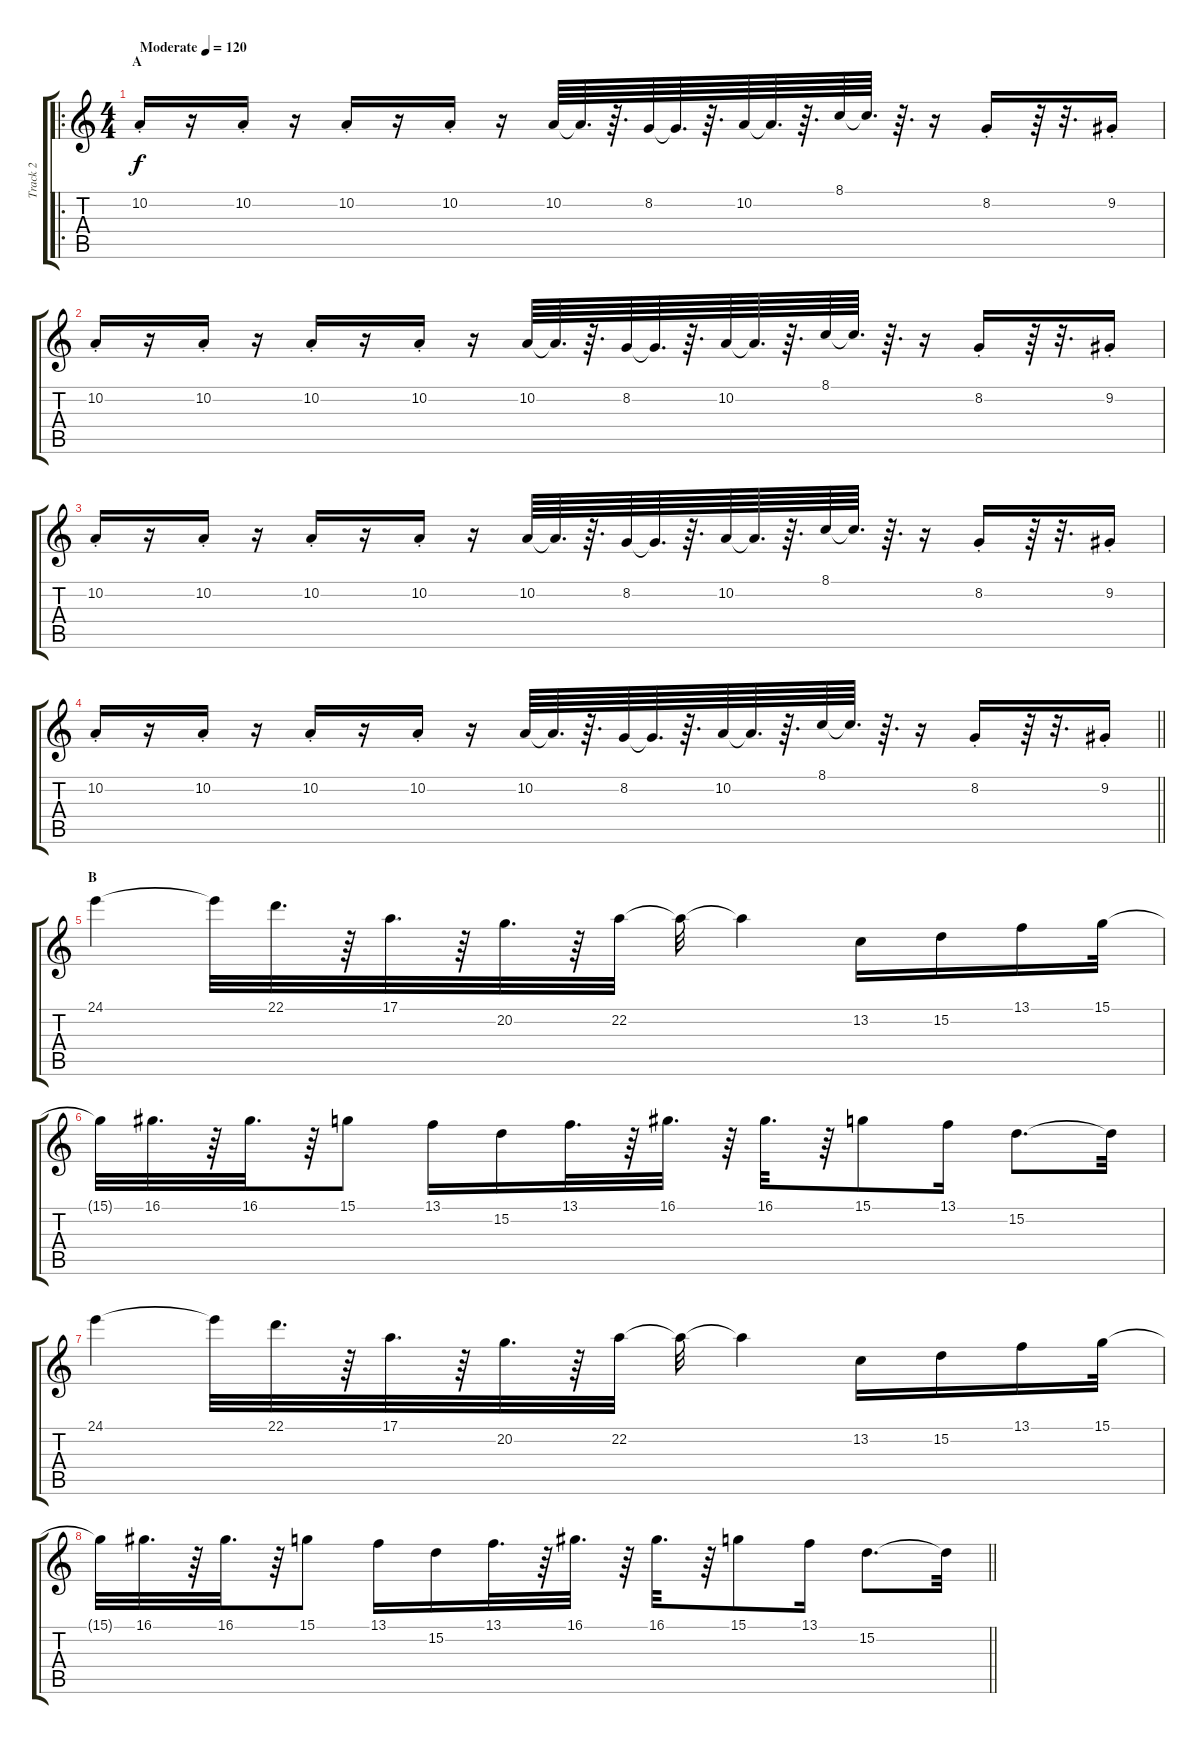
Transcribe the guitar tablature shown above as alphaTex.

\track ("Track 2" "Track 2") {instrument piccolo}
\staff {score tabs}
\tuning (E4 B3 G3 D3 A2 E2) {hide}
\ro
\ts (4 4)
\section ("" "A")
\tempo (120 "Moderate")
\clef g2
\ks c
10.2{st}.16{dy f volume 12 instrument piccolo} r.16 10.2{st}.16 r.16 10.2{st}.16 r.16 10.2{st}.16 r.16 10.2.64 10.2{t}.64{d} r.64{d} 8.2.64 8.2{t}.64{d} r.64{d} 10.2.64 10.2{t}.64{d} r.64{d} 8.1.64 8.1{t}.64{d} r.64{d} r.16 8.2{st}.16 r.64 r.32{d} 9.2{st}.16 |
10.2{st}.16 r.16 10.2{st}.16 r.16 10.2{st}.16 r.16 10.2{st}.16 r.16 10.2.64 10.2{t}.64{d} r.64{d} 8.2.64 8.2{t}.64{d} r.64{d} 10.2.64 10.2{t}.64{d} r.64{d} 8.1.64 8.1{t}.64{d} r.64{d} r.16 8.2{st}.16 r.64 r.32{d} 9.2{st}.16 |
10.2{st}.16 r.16 10.2{st}.16 r.16 10.2{st}.16 r.16 10.2{st}.16 r.16 10.2.64 10.2{t}.64{d} r.64{d} 8.2.64 8.2{t}.64{d} r.64{d} 10.2.64 10.2{t}.64{d} r.64{d} 8.1.64 8.1{t}.64{d} r.64{d} r.16 8.2{st}.16 r.64 r.32{d} 9.2{st}.16 |
\barLineRight lightlight
10.2{st}.16 r.16 10.2{st}.16 r.16 10.2{st}.16 r.16 10.2{st}.16 r.16 10.2.64 10.2{t}.64{d} r.64{d} 8.2.64 8.2{t}.64{d} r.64{d} 10.2.64 10.2{t}.64{d} r.64{d} 8.1.64 8.1{t}.64{d} r.64{d} r.16 8.2{st}.16 r.64 r.32{d} 9.2{st}.16 |
\section ("" "B")
24.1.4 24.1{t}.32 22.1.32{d} r.64 17.1.32{d} r.64 20.2.32{d} r.64 22.2.32 22.2{t}.32 22.2{t}.4 13.2.16 15.2.16 13.1.16 15.1.32 |
15.1{t}.32 16.1.32{d} r.64 16.1.32{d} r.64 15.1.8 13.1.16 15.2.16 13.1.32{d} r.64 16.1.32{d} r.64 16.1.32{d} r.64 15.1.8 13.1.16 15.2.8{d} 15.2{t}.32 |
24.1.4 24.1{t}.32 22.1.32{d} r.64 17.1.32{d} r.64 20.2.32{d} r.64 22.2.32 22.2{t}.32 22.2{t}.4 13.2.16 15.2.16 13.1.16 15.1.32 |
\barLineRight lightlight
15.1{t}.32 16.1.32{d} r.64 16.1.32{d} r.64 15.1.8 13.1.16 15.2.16 13.1.32{d} r.64 16.1.32{d} r.64 16.1.32{d} r.64 15.1.8 13.1.16 15.2.8{d} 15.2{t}.32
